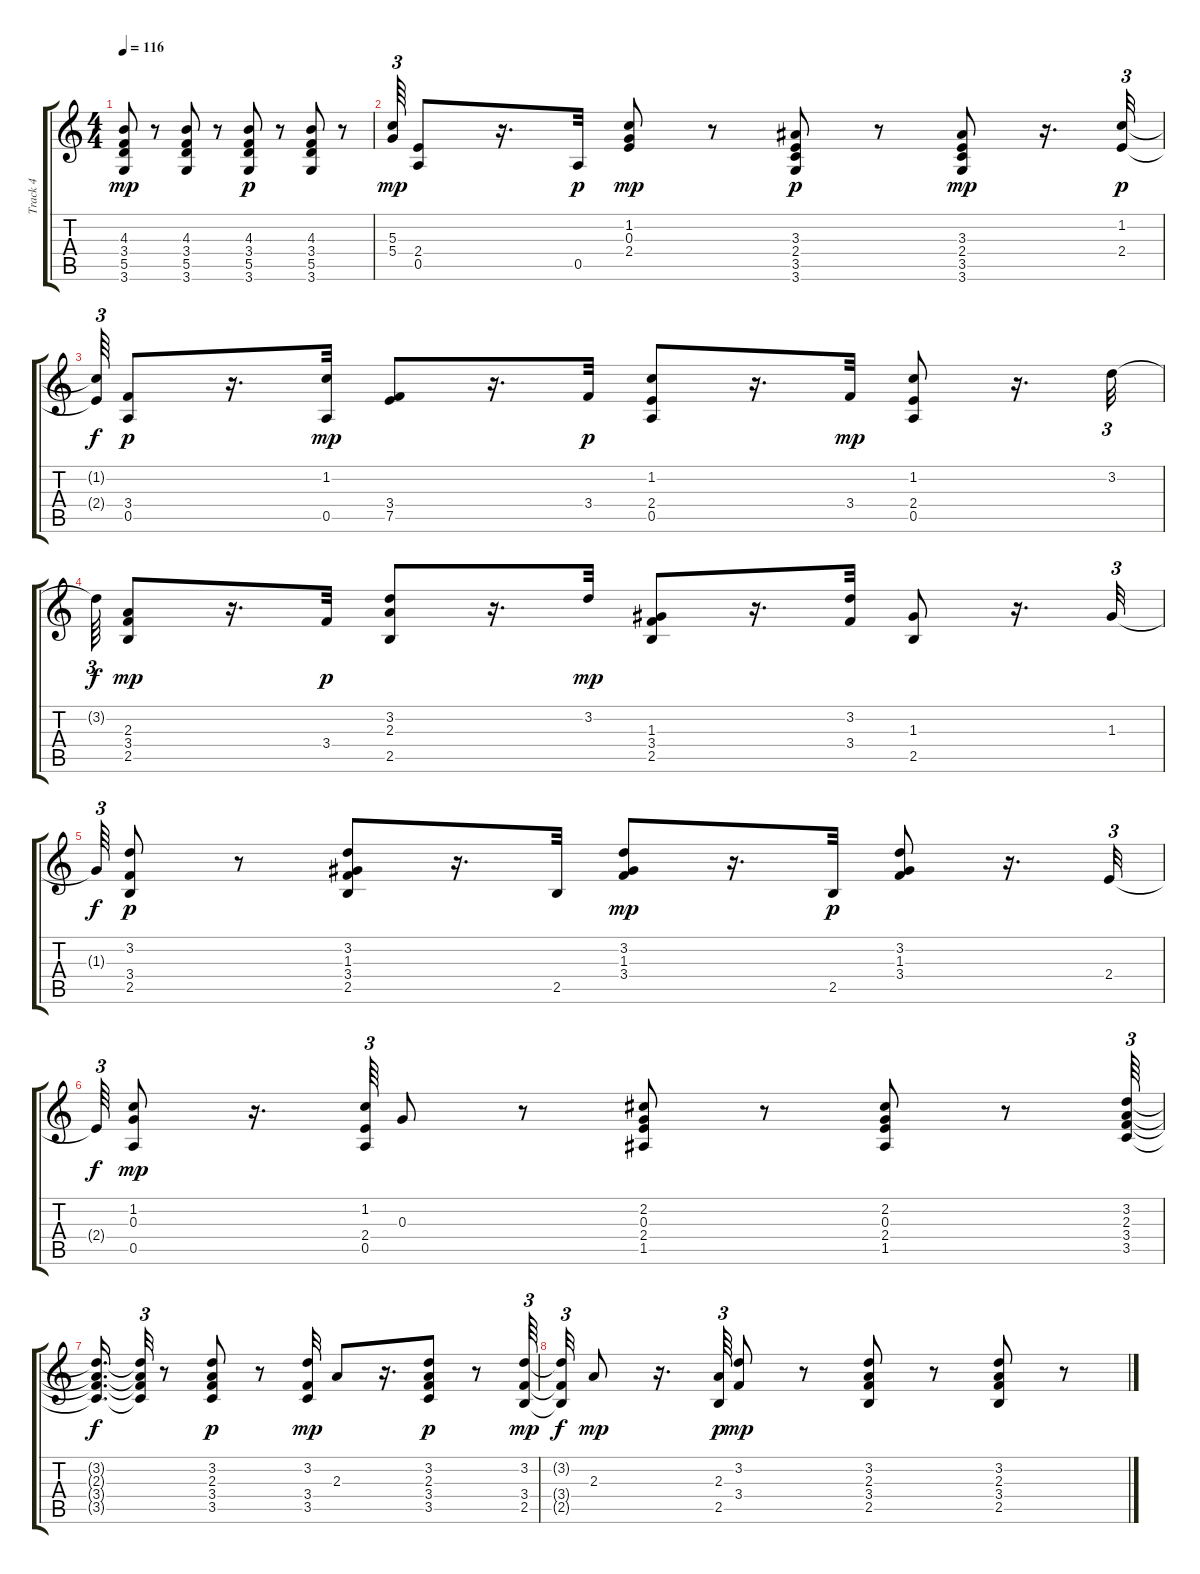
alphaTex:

\track ("Track 4" "Track 4") {instrument acousticguitarnylon}
\staff {score tabs}
\tuning (E4 B3 G3 D3 A2 E2) {hide}
\ts (4 4)
\tempo 116
\clef g2
\ks c
(4.3 3.4 5.5 3.6).8{dy mp} r.8 (4.3 3.4 5.5 3.6).8 r.8 (4.3 3.4 5.5 3.6).8{dy p} r.8 (4.3 3.4 5.5 3.6).8 r.8 |
(5.3 5.4).64{tu (3 2) dy mp} (2.4 0.5).8 r.16{d} 0.5.32{dy p} (1.2 0.3 2.4).8{dy mp} r.8 (3.3 2.4 3.5 3.6).8{dy p} r.8 (3.3 2.4 3.5 3.6).8{dy mp} r.16{d} (1.2 2.4).32{tu (3 2) dy p} |
(1.2{t} 2.4{t}).64{tu (3 2) dy f} (3.4 0.5).8{dy p} r.16{d} (1.2 0.5).32{dy mp} (3.4 7.5).8 r.16{d} 3.4.32{dy p} (1.2 2.4 0.5).8 r.16{d} 3.4.32{dy mp} (1.2 2.4 0.5).8 r.16{d} 3.2.32{tu (3 2)} |
3.2{t}.64{tu (3 2) dy f} (2.3 3.4 2.5).8{dy mp} r.16{d} 3.4.32{dy p} (3.2 2.3 2.5).8 r.16{d} 3.2.32{dy mp} (1.3 3.4 2.5).8 r.16{d} (3.2 3.4).32 (1.3 2.5).8 r.16{d} 1.3.32{tu (3 2)} |
1.3{t}.64{tu (3 2) dy f} (3.2 3.4 2.5).8{dy p} r.8 (3.2 1.3 3.4 2.5).8 r.16{d} 2.5.32 (3.2 1.3 3.4).8{dy mp} r.16{d} 2.5.32{dy p} (3.2 1.3 3.4).8 r.16{d} 2.4.32{tu (3 2)} |
2.4{t}.64{tu (3 2) dy f} (1.2 0.3 0.5).8{dy mp} r.16{d} (1.2 2.4 0.5).64{tu (3 2)} 0.3.8 r.8 (2.2 0.3 2.4 1.5).8 r.8 (2.2 0.3 2.4 1.5).8 r.8 (3.2 2.3 3.4 3.5).64{tu (3 2)} |
(3.2{t} 2.3{t} 3.4{t} 3.5{t}).16{d dy f} (3.2{t} 2.3{t} 3.4{t} 3.5{t}).32{tu (3 2)} r.8 (3.2 2.3 3.4 3.5).8{dy p} r.8 (3.2 3.4 3.5).32{dy mp} 2.3.8 r.16{d} (3.2 2.3 3.4 3.5).8{dy p} r.8 (3.2 3.4 2.5).64{tu (3 2) dy mp} |
(3.2{t} 3.4{t} 2.5{t}).32{tu (3 2) dy f} 2.3.8{dy mp} r.16{d} (2.3 2.5).64{tu (3 2) dy p} (3.2 3.4).8{dy mp} r.8 (3.2 2.3 3.4 2.5).8 r.8 (3.2 2.3 3.4 2.5).8 r.8
